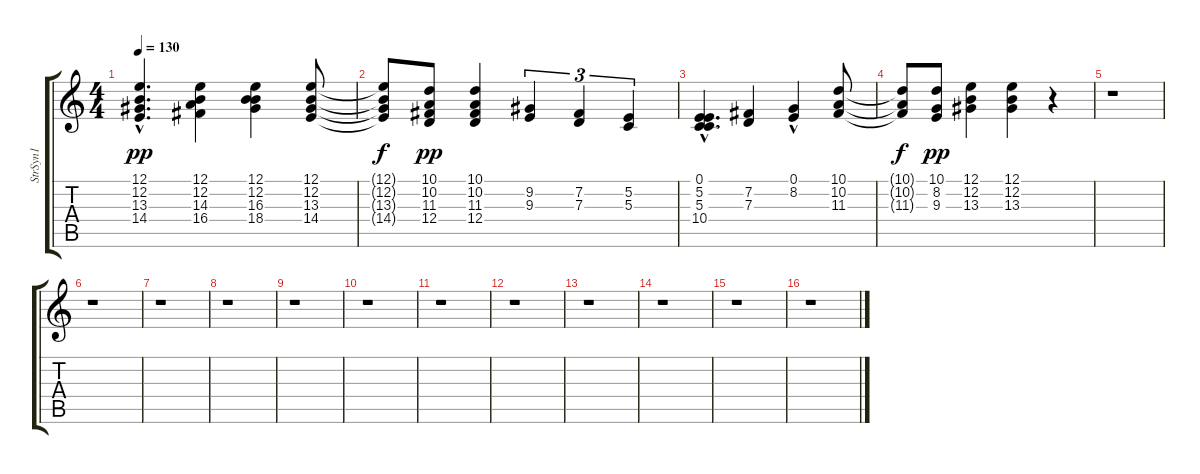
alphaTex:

\track ("StrSyn1" "StrSyn1") {instrument synthstrings1}
\staff {score tabs}
\tuning (E4 B3 G3 D3 A2 E2) {hide}
\ts (4 4)
\tempo 130
\clef g2
\ks c
(12.1{hac} 12.2{hac} 13.3{hac} 14.4{hac}).4{d dy pp} (12.1 12.2 14.3 16.4).4 (12.1 12.2 16.3 18.4).4 (12.1 12.2 13.3 14.4).8 |
(12.1{t} 12.2{t} 13.3{t} 14.4{t}).8{dy f} (10.1 10.2 11.3 12.4).8{dy pp} (10.1 10.2 11.3 12.4).4 (9.2 9.3).4{tu (3 2)} (7.2 7.3).4{tu (3 2)} (5.2 5.3).4{tu (3 2)} |
(0.1{hac} 5.2{hac} 5.3 10.4).4{d} (7.2 7.3).4 (0.1{hac} 8.2).4 (10.1 10.2 11.3).8 |
(10.1{t} 10.2{t} 11.3{t}).8{dy f} (10.1 8.2 9.3).8{dy pp} (12.1 12.2 13.3).4 (12.1 12.2 13.3).4 r.4 |
r.1 |
r.1 |
r.1 |
r.1 |
r.1 |
r.1 |
r.1 |
r.1 |
r.1 |
r.1 |
r.1 |
r.1
